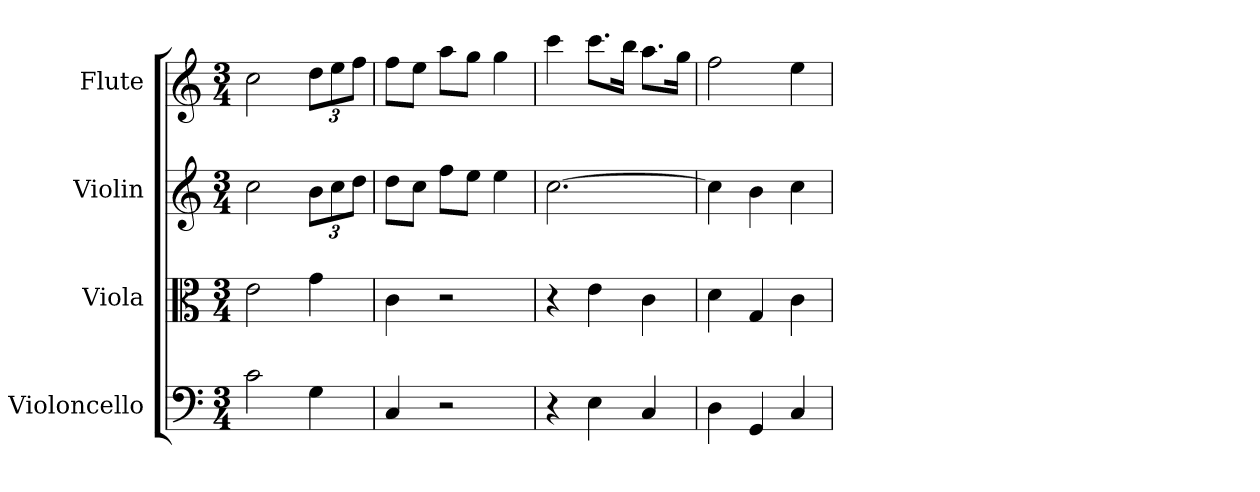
**kern	**kern	**kern	**kern
*part4	*part3	*part2	*part1
*staff4	*staff3	*staff2	*staff1
*I"Violoncello	*I"Viola	*I"Violin	*I"Flute
*I'Vc	*I'Vla	*I'Vln	*I'Fl
*clefF4	*clefC3	*	*
*k[]	*k[]	*k[]	*k[]
*C:	*C:	*C:	*C:
*M3/4	*M3/4	*M3/4	*M3/4
*MM112	*MM112	*MM112	*MM112
=	=	=	=
2c	2e	2cc	2cc
4G	4g	12bL	12ddL
.	.	12cc	12ee
.	.	12ddJ	12ffJ
=2	=2	=2	=2
4C	4c	8ddL	8ffL
.	.	8ccJ	8eeJ
2r	2r	8ffL	8aaL
.	.	8eeJ	8ggJ
.	.	4ee	4gg
=3	=3	=3	=3
4r	4r	[2.cc	4ccc
4E	4e	.	8.cccL
.	.	.	16bbJk
4C	4c	.	8.aaL
.	.	.	16ggJk
=4	=4	=4	=4
4D	4d	4cc]	2ff
4GG	4G	4b	.
4C	4c	4cc	4ee
=	=	=	=
*-	*-	*-	*-
